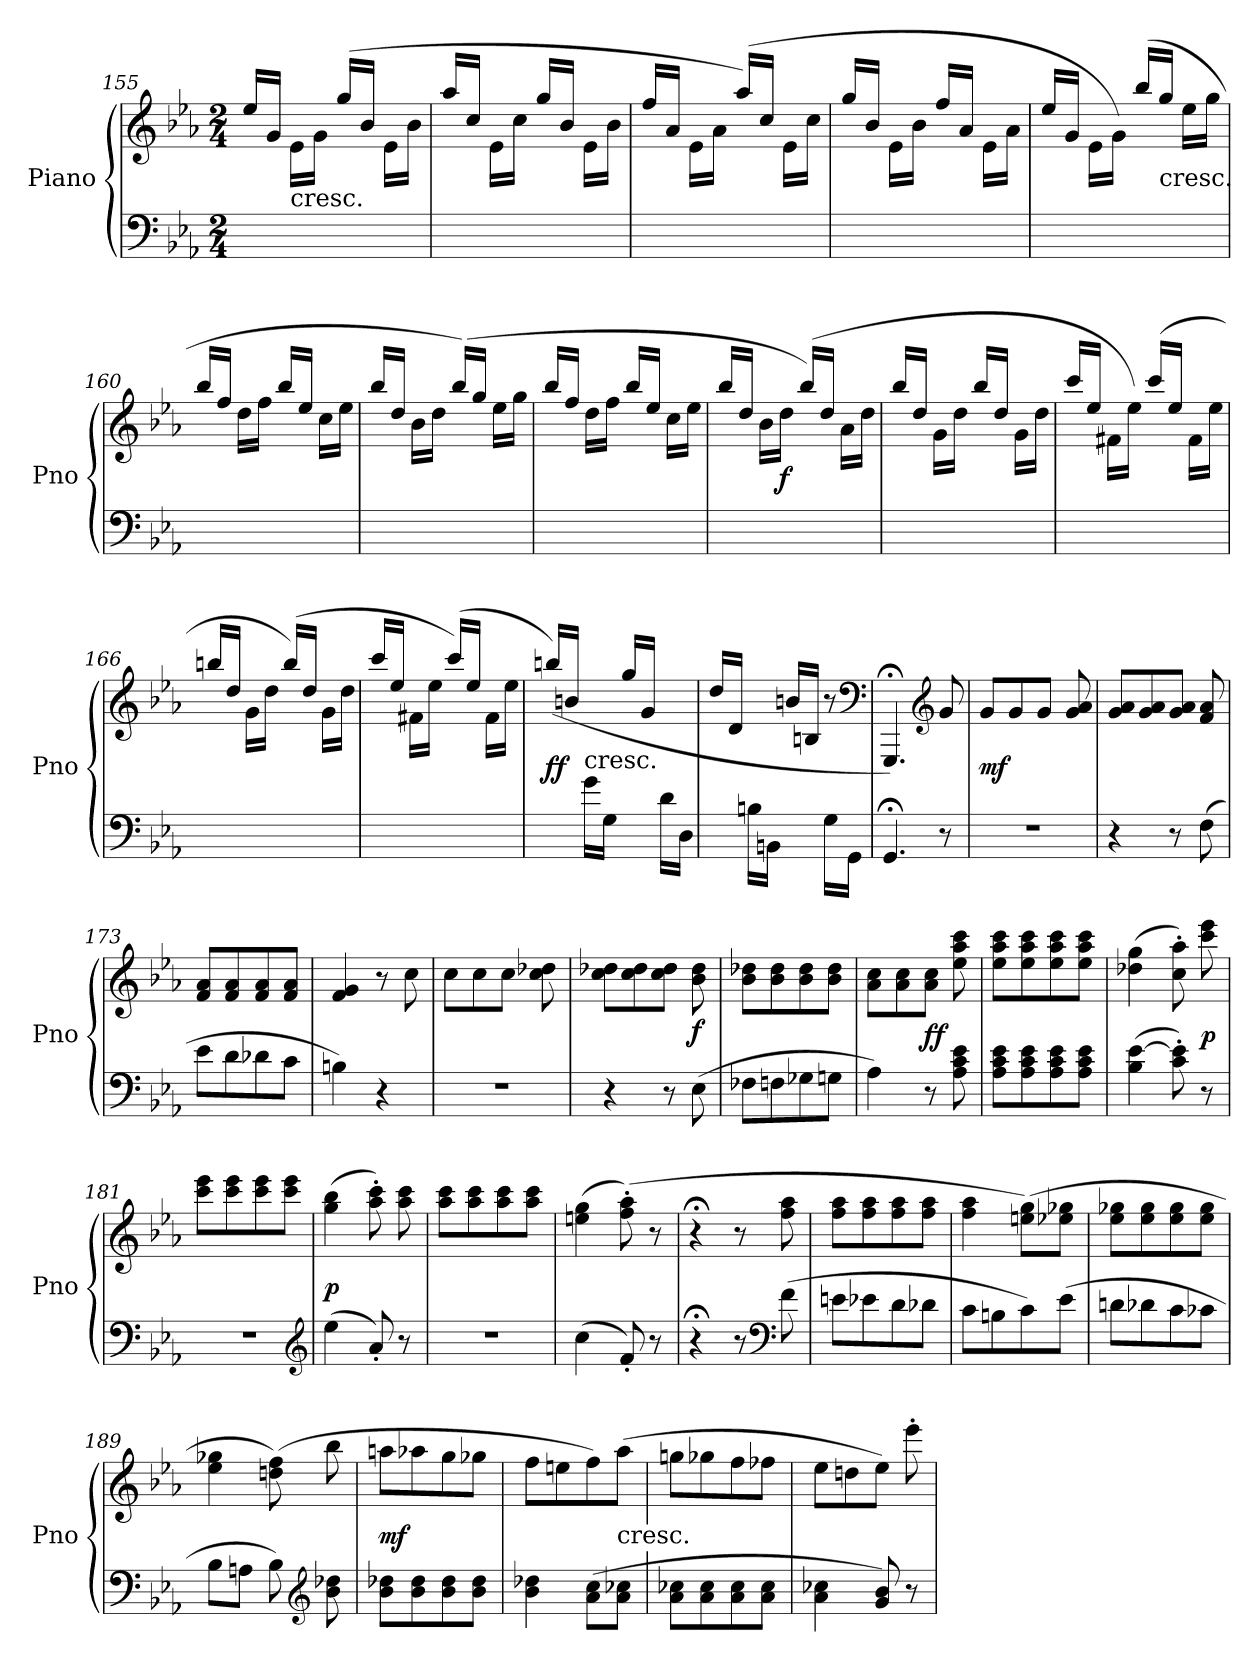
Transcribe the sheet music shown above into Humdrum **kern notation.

**kern	**kern	**dynam
*part1	*part1	*part1
*staff2	*staff1	*staff1/2
*I"Piano	*	*
*I'Pno	*	*
*clefF4	*clefG2	*
*k[b-e-a-]	*k[b-e-a-]	*
*E-:	*E-:	*
*M2/4	*M2/4	*
=155	=155	=155
2ryy	16ee-/LL	.
.	16g/JJ	.
!	!LO:TX:c:t=cresc.	!
.	16e-\LL	.
.	16g\JJ	.
.	(16gg/LL	.
.	16b-/JJ	.
.	16e-\LL	.
.	16b-\JJ	.
!!LO:LB:g=z
=156	=156	=156
2ryy	16aa-/LL	.
.	16cc/JJ	.
.	16e-\LL	.
.	16cc\JJ	.
.	16gg/LL	.
.	16b-/JJ	.
.	16e-\LL	.
.	16b-\JJ	.
=157	=157	=157
2ryy	16ff/LL	.
.	16a-/JJ	.
.	16e-\LL	.
.	16a-\JJ	.
.	(16aa-/LL)	.
.	16cc/JJ	.
.	16e-\LL	.
.	16cc\JJ	.
=158	=158	=158
2ryy	16gg/LL	.
.	16b-/JJ	.
.	16e-\LL	.
.	16b-\JJ	.
.	16ff/LL	.
.	16a-/JJ	.
.	16e-\LL	.
.	16a-\JJ	.
=159	=159	=159
2ryy	16ee-/LL	.
.	16g/JJ	.
.	16e-\LL	.
.	16g\JJ)	.
.	(16bb-/LL	.
!	!LO:TX:c:t=cresc.	!
.	16gg/JJ	.
.	16ee-LL	.
.	16ggJJ	.
=160	=160	=160
2ryy	16bb-/LL	.
.	16ff/JJ	.
.	16ddLL	.
.	16ffJJ	.
.	16bb-/LL	.
.	16ee-/JJ	.
.	16ccLL	.
.	16ee-JJ	.
=161	=161	=161
2ryy	16bb-/LL	.
.	16dd/JJ	.
.	16b-LL	.
.	16ddJJ	.
.	(16bb-/LL)	.
.	16gg/JJ	.
.	16ee-LL	.
.	16ggJJ	.
!!LO:LB:g=z
=162	=162	=162
2ryy	16bb-/LL	.
.	16ff/JJ	.
.	16ddLL	.
.	16ffJJ	.
.	16bb-/LL	.
.	16ee-/JJ	.
.	16ccLL	.
.	16ee-JJ	.
=163	=163	=163
2ryy	16bb-/LL	.
.	16dd/JJ	.
.	16b-LL	.
.	16ddJJ	f
.	(16bb-/LL)	.
.	16dd/JJ	.
.	16a-LL	.
.	16ddJJ	.
=164	=164	=164
2ryy	16bb-/LL	.
.	16dd/JJ	.
.	16gLL	.
.	16ddJJ	.
.	16bb-/LL	.
.	16dd/JJ	.
.	16gLL	.
.	16ddJJ	.
=165	=165	=165
2ryy	16ccc/LL	.
.	16ee-/JJ	.
.	16f#XLL	.
.	16ee-JJ)	.
.	(16ccc/LL	.
.	16ee-/JJ	.
.	16f#LL	.
.	16ee-JJ	.
=166	=166	=166
2ryy	16bbn/LL	.
.	16dd/JJ	.
.	16gLL	.
.	16ddJJ	.
.	(16bb/LL)	.
.	16dd/JJ	.
.	16gLL	.
.	16ddJJ	.
=167	=167	=167
2ryy	16ccc/LL	.
.	16ee-/JJ	.
.	16f#XLL	.
.	16ee-JJ	.
.	(16ccc/LL)	.
.	16ee-/JJ	.
.	16f#LL	.
.	16ee-JJ	.
=168	=168	=168
8ryy	(16bbn/LL)	ff
.	16bn/JJ	.
!	!LO:TX:c:t=cresc.	!
16gLL	8ryy	.
16GJJ	.	.
8ryy	16gg/LL	.
.	16g/JJ	.
16dLL	8ryy	.
16DJJ	.	.
=169	=169	=169
8ryy	16ddLL	.
.	16dJJ	.
16BnLL	8ryy	.
16BBnJJ	.	.
8ryy	16bnLL	.
.	16BnJJ	.
16G\LL	8r	.
16GG\JJ	.	.
*	*clefF4	*
!!LO:LB:g=z
=170	=170	=170
4.GG;<	4.GGG;<)	.
*	*clefG2	*
8r	8g	.
=171	=171	=171
2r	8gL	mf
.	8g	.
.	8gJ	.
.	8g 8a-	.
=172	=172	=172
4r	8g 8a-L	.
.	8g 8a-	.
8r	8g 8a-J	.
(8F	8f 8a-	.
=173	=173	=173
8e-L	8f 8a-L	.
8d	8f 8a-	.
8d-X	8f 8a-	.
8cJ	8f 8a-J	.
=174	=174	=174
4Bn)	4f 4g	.
4r	8r	.
.	8cc	.
=175	=175	=175
2r	8ccL	.
.	8cc	.
.	8ccJ	.
.	8cc 8dd-X	.
=176	=176	=176
4r	8cc 8dd-XL	.
.	8cc 8dd-	.
8r	8cc 8dd-J	.
(8E-	8b- 8dd-	f
=177	=177	=177
8F-XL	8b- 8dd-XL	.
8Fn	8b- 8dd-	.
8G-X	8b- 8dd-	.
8GnJ	8b- 8dd-J	.
=178	=178	=178
4A-)	8a- 8ccL	.
.	8a- 8cc	.
8r	8a- 8ccJ	ff
8A- 8c 8e-	8ee- 8aa- 8ccc	.
!!LO:LB:g=z
=179	=179	=179
8A- 8c 8e-L	8ee- 8aa- 8cccL	.
8A- 8c 8e-	8ee- 8aa- 8ccc	.
8A- 8c 8e-	8ee- 8aa- 8ccc	.
8A- 8c 8e-J	8ee- 8aa- 8cccJ	.
=180	=180	=180
(4B- [4e-	(4dd-X 4gg	.
8c' 8e-]')	8cc' 8aa-')	.
8r	8ccc 8eee-	p
=181	=181	=181
2r	8ccc 8eee-L	.
.	8ccc 8eee-	.
.	8ccc 8eee-	.
.	8ccc 8eee-J	.
*clefG2	*	*
=182	=182	=182
(4ee-	(4gg 4bb-	p
8a-')	8aa-' 8ccc')	.
8r	8aa- 8ccc	.
=183	=183	=183
2r	8aa- 8cccL	.
.	8aa- 8ccc	.
.	8aa- 8ccc	.
.	8aa- 8cccJ	.
=184	=184	=184
(4cc	(4een 4gg	.
8f')	(8ff' 8aa-')	.
8r	8r	.
=185	=185	=185
4r;<	4r;<	.
8r	8r	.
*clefF4	*	*
(8f	8ff 8aa-	.
=186	=186	=186
8enL	8ff 8aa-L	.
8e-X	8ff 8aa-	.
8d	8ff 8aa-	.
8d-XJ	8ff 8aa-J	.
=187	=187	=187
8cL	4ff 4aa-	.
8Bn	.	.
8c)	(8een 8ggL)	.
(8e-J	8ee-X 8gg-XJ	.
!!LO:LB:g=z
=188	=188	=188
8dnL	8ee- 8gg-XL	.
8d-X	8ee- 8gg-	.
8c	8ee- 8gg-	.
8c-XJ	8ee- 8gg-J	.
=189	=189	=189
8B-L	4ee- 4gg-X	.
8AnJ	.	.
8B-)	(8ddn 8ff)	.
*clefG2	*	*
8b- 8dd-X	8bb-	.
=190	=190	=190
8b- 8dd-XL	8aanL	mf
8b- 8dd-	8aa-X	.
8b- 8dd-	8gg	.
8b- 8dd-J	8gg-XJ	.
=191	=191	=191
4b- 4dd-X	8ffL	.
.	8een	.
(8a- 8ccL	8ff)	.
!	!LO:TX:c:t=cresc.	!
8a- 8cc-XJ	(8aa-J	.
=192	=192	=192
8a- 8cc-XL	8ggnL	.
8a- 8cc-	8gg-X	.
8a- 8cc-	8ff	.
8a- 8cc-J	8ff-XJ	.
=193	=193	=193
4a- 4cc-X	8ee-L	.
.	8ddn	.
8g 8b-)	8ee-J)	.
8r	8eee-'	.
=	=	=
*-	*-	*-
